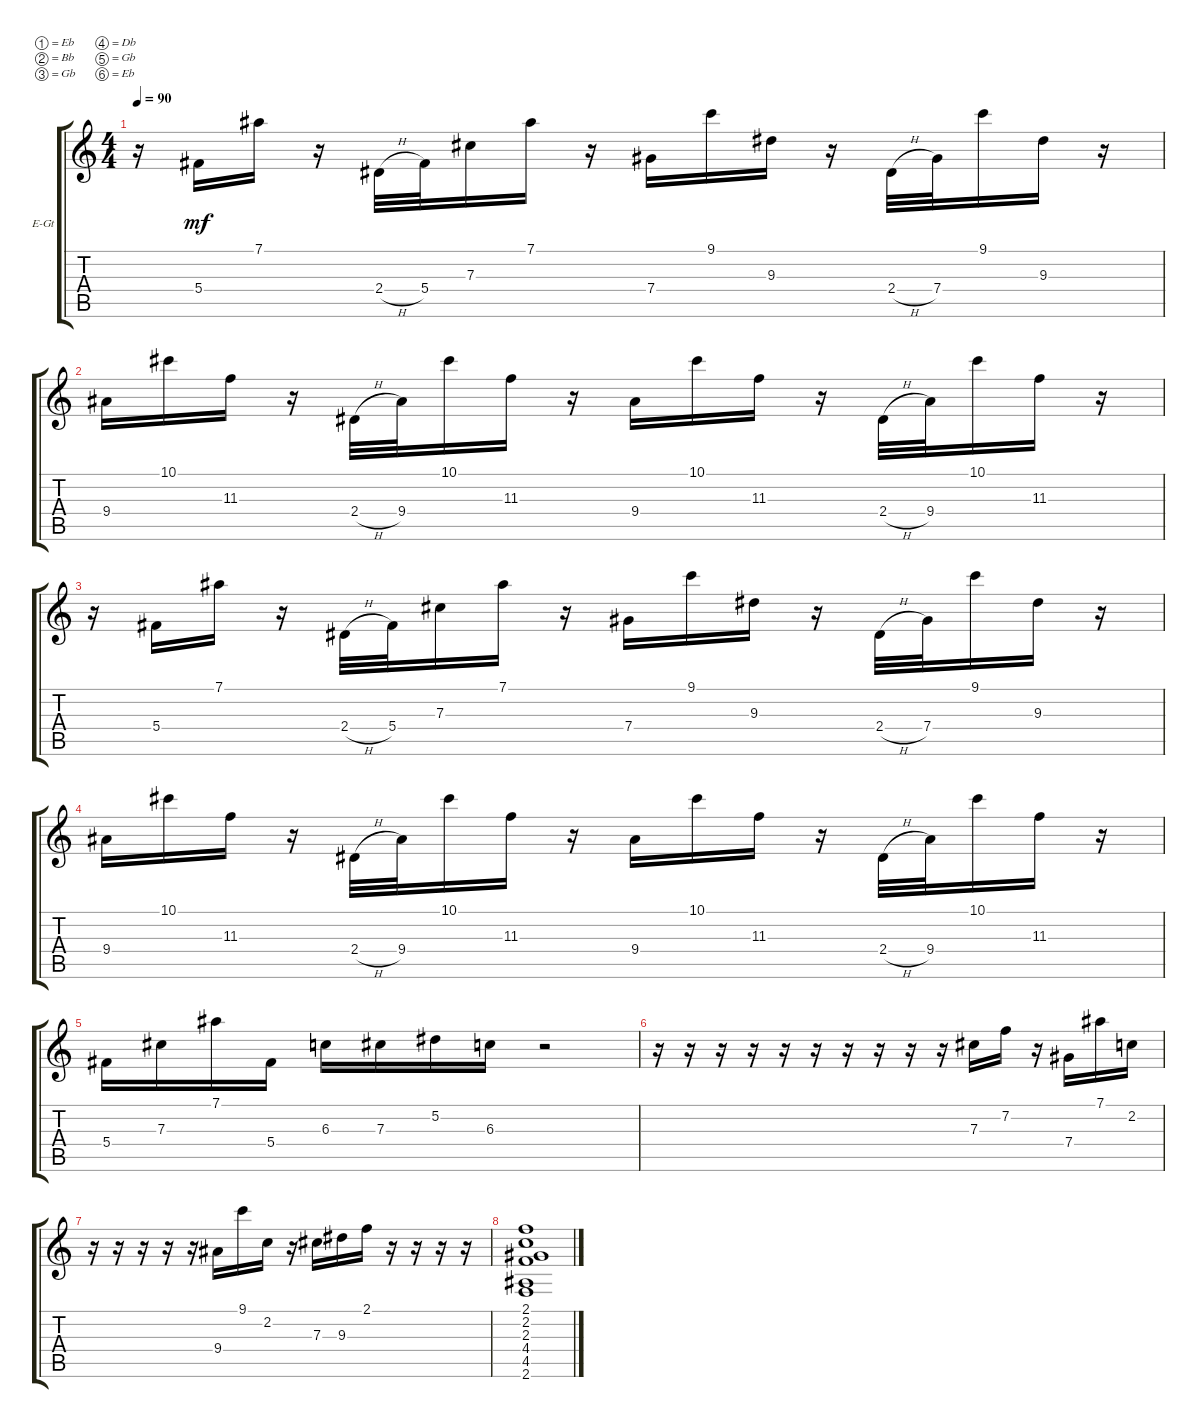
\defaultSystemsLayout 4
\bracketExtendMode groupsimilarinstruments
\firstSystemTrackNameOrientation horizontal
\otherSystemsTrackNameOrientation horizontal
\track ("Electric Guitar" "E-Gt") {instrument electricguitarclean}
\staff {score tabs}
\tuning (Eb4 Bb3 Gb3 Db3 Gb2 Eb2)
\ts (4 4)
\tempo 90
\clef g2
\ks c
r.16{dy mf} 5.4.16 7.1.16 r.16 2.4{h}.32 5.4.32 7.3.16 7.1.16 r.16 7.4.16 9.1.16 9.3.16 r.16 2.4{h}.32 7.4.32 9.1.16 9.3.16 r.16 |
9.4.16 10.1.16 11.3.16 r.16 2.4{h}.32 9.4.32 10.1.16 11.3.16 r.16 9.4.16 10.1.16 11.3.16 r.16 2.4{h}.32 9.4.32 10.1.16 11.3.16 r.16 |
r.16 5.4.16 7.1.16 r.16 2.4{h}.32 5.4.32 7.3.16 7.1.16 r.16 7.4.16 9.1.16 9.3.16 r.16 2.4{h}.32 7.4.32 9.1.16 9.3.16 r.16 |
9.4.16 10.1.16 11.3.16 r.16 2.4{h}.32 9.4.32 10.1.16 11.3.16 r.16 9.4.16 10.1.16 11.3.16 r.16 2.4{h}.32 9.4.32 10.1.16 11.3.16 r.16 |
5.4.16 7.3.16 7.1.16 5.4.16 6.3.16 7.3.16 5.2.16 6.3.16 r.2 |
r.16 r.16 r.16 r.16 r.16 r.16 r.16 r.16 r.16 r.16 7.3.16 7.2.16 r.16 7.4.16 7.1.16 2.2.16 |
r.16 r.16 r.16 r.16 r.16 9.4.16 9.1.16 2.2.16 r.16 7.3.16 9.3.16 2.1.16 r.16 r.16 r.16 r.16 |
(2.6 4.4 2.3 2.2 2.1 4.5).1
